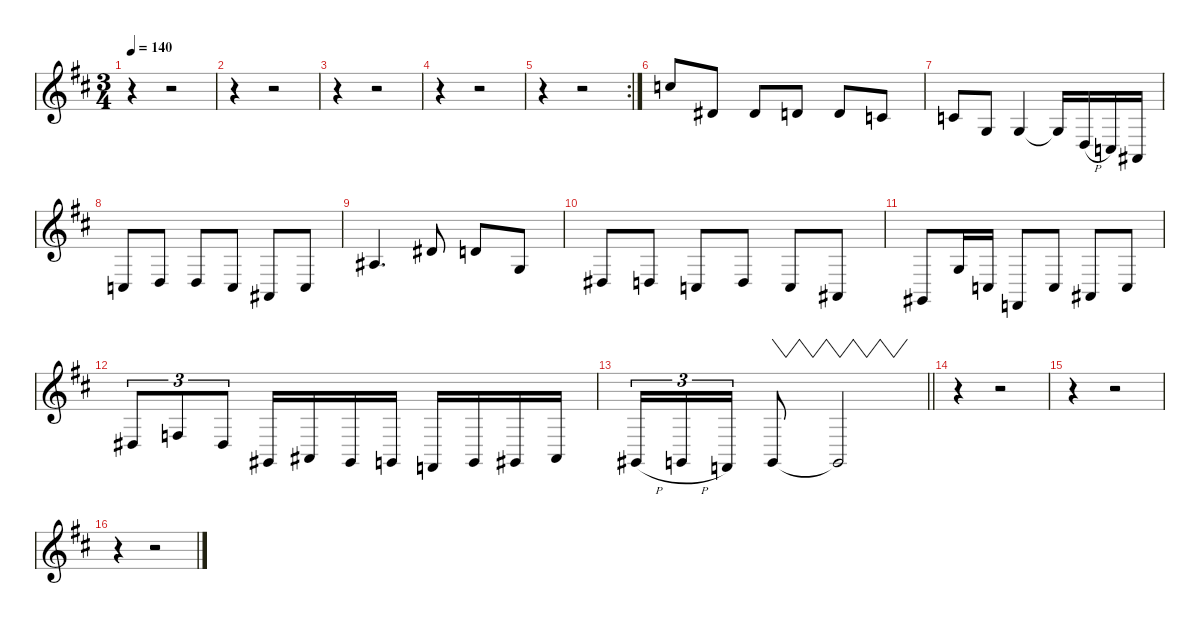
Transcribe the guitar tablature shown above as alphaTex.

\defaultSystemsLayout 4
\hideDynamics
\bracketExtendMode nobrackets
\singleTrackTrackNamePolicy hidden
\multiTrackTrackNamePolicy hidden
\otherSystemsTrackNameOrientation horizontal
\track ("Piste 8" "led.synth.") {instrument lead8bassandlead}
\staff {score}
\tuning (E4 B3 G3 D3 A2 E2)
\ts (3 4)
\tempo 140
\clef g2
\ks d
r.4{dy f beam Down} r.2{beam Down} |
r.4{beam Down} r.2{beam Down} |
r.4{beam Down} r.2{beam Down} |
r.4{beam Down} r.2{beam Down} |
\rc 2
r.4{beam Down} r.2{beam Down} |
8.1{acc forcenatural}.8{beam Up} 8.3{acc #}.8{beam Up} 8.3{acc #}.8{beam Up} 7.3{acc forcenatural}.8{beam Up} 7.3{acc forcenatural}.8{beam Up} 5.3{acc forcenatural}.8{beam Up} |
5.3{acc forcenatural}.8{beam Up} 5.4{acc forcenatural}.8{beam Up} 5.4{acc forcenatural}.4{beam Up} 5.4{t acc forcenatural}.16{beam Up} 5.5{h acc forcenatural}.16{beam Up} 3.5{acc forcenatural}.16{beam Up} 6.6{acc #}.16{beam Up} |
3.5{acc forcenatural}.8{beam Up} 5.5{acc forcenatural}.8{beam Up} 5.5{acc forcenatural}.8{beam Up} 3.5{acc forcenatural}.8{beam Up} 6.6{acc #}.8{beam Up} 3.5{acc forcenatural}.8{beam Up} |
8.4{acc #}.4{d beam Up} 8.3{acc #}.8{beam Up} 7.3{acc forcenatural}.8{beam Up} 5.4{acc forcenatural}.8{beam Up} |
6.5{acc #}.8{beam Up} 5.5{acc forcenatural}.8{beam Up} 3.5{acc forcenatural}.8{beam Up} 5.5{acc forcenatural}.8{beam Up} 3.5{acc forcenatural}.8{beam Up} 6.6{acc #}.8{beam Up} |
4.6{acc #}.8{beam Up} 5.4{acc forcenatural}.16{beam Up} 3.5{acc forcenatural}.16{beam Up} 1.6{acc forcenatural}.8{beam Up} 3.5{acc forcenatural}.8{beam Up} 1.5{acc #}.8{beam Up} 3.5{acc forcenatural}.8{beam Up} |
1.4{acc #}.8{tu (3 2) beam Up} 3.4{acc forcenatural}.8{tu (3 2) beam Up} 1.4{acc #}.8{tu (3 2) beam Up} 4.6{acc #}.16{beam Up} 1.5{acc #}.16{beam Up} 4.6{acc #}.16{beam Up} 3.6{acc forcenatural}.16{beam Up} 1.6{acc forcenatural}.16{beam Up} 3.6{acc forcenatural}.16{beam Up} 4.6{acc #}.16{beam Up} 1.5{acc #}.16{beam Up} |
\barLineRight lightlight
4.6{h acc #}.16{tu (3 2) beam Up} 3.6{h acc forcenatural}.16{tu (3 2) beam Up} 1.6{acc forcenatural}.16{tu (3 2) beam Up} 3.6{acc forcenatural}.8{vw beam Up} 3.6{t acc forcenatural}.2{vw beam Up} |
r.4{beam Down} r.2{beam Down} |
r.4{beam Down} r.2{beam Down} |
r.4{beam Down} r.2{beam Down}
